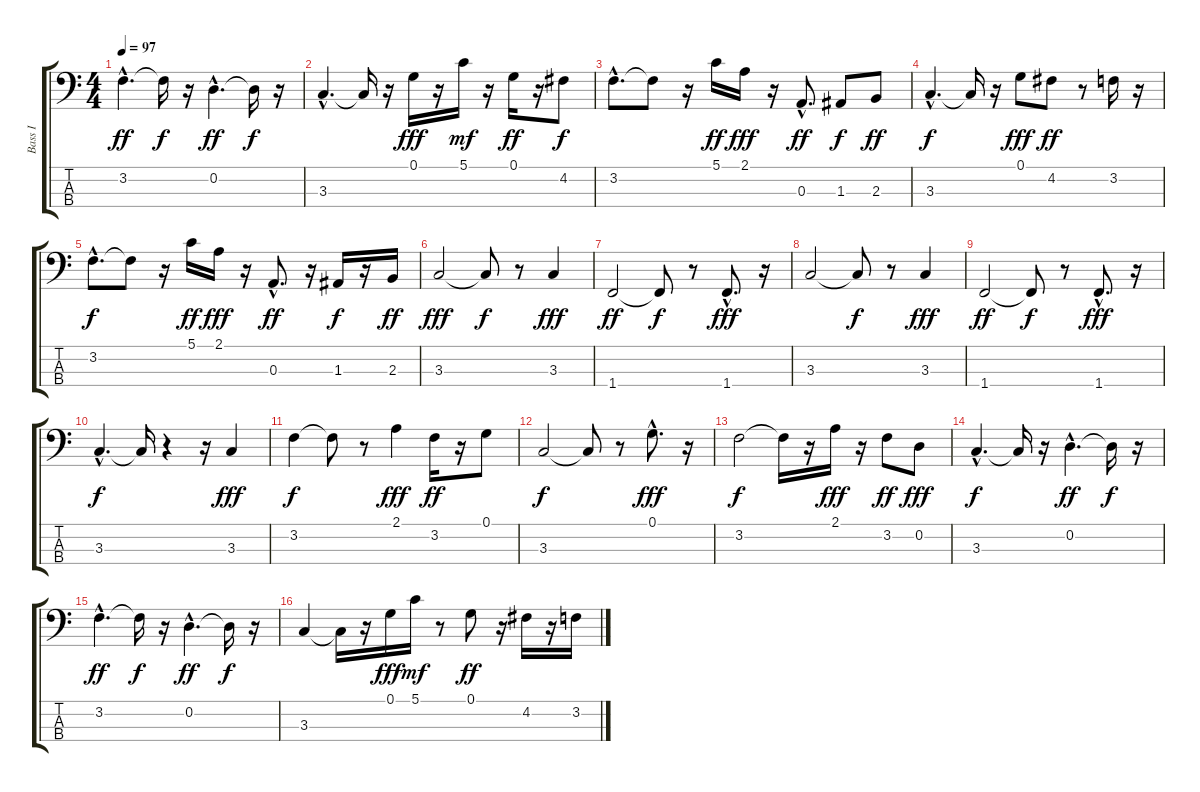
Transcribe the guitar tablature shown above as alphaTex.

\track ("Bass I" "Bass I") {instrument acousticbass}
\staff {score tabs}
\tuning (G2 D2 A1 E1) {hide}
\ts (4 4)
\tempo 97
\clef f4
\ks c
3.2{hac}.4{d dy ff} 3.2{t}.16{dy f} r.16 0.2{hac}.4{d dy ff} 0.2{t}.16{dy f} r.16 |
3.3{hac}.4{d} 3.3{t}.16 r.16 0.1.16{dy fff} r.16 5.1.16{dy mf} r.16 0.1.16{dy ff} r.16 4.2.8{dy f} |
3.2{hac}.8{d} 3.2{t}.8 r.16 5.1.16{dy ff} 2.1.16{dy fff} r.16 0.3{hac}.8{d dy ff} 1.3.8{dy f} 2.3.8{dy ff} |
3.3{hac}.4{d dy f} 3.3{t}.16 r.16 0.1.8{dy fff} 4.2.8{dy ff} r.8 3.2.16 r.16 |
3.2{hac}.8{d dy f} 3.2{t}.8 r.16 5.1.16{dy ff} 2.1.16{dy fff} r.16 0.3{hac}.8{d dy ff} r.16 1.3.16{dy f} r.16 2.3.16{dy ff} |
3.3.2{dy fff} 3.3{t}.8{dy f} r.8 3.3.4{dy fff} |
1.4.2{dy ff} 1.4{t}.8{dy f} r.8 1.4{hac}.8{d dy fff} r.16 |
3.3.2 3.3{t}.8{dy f} r.8 3.3.4{dy fff} |
1.4.2{dy ff} 1.4{t}.8{dy f} r.8 1.4{hac}.8{d dy fff} r.16 |
3.3{hac}.4{d dy f} 3.3{t}.16 r.4 r.16 3.3.4{dy fff} |
3.2.4{dy f} 3.2{t}.8 r.8 2.1.4{dy fff} 3.2.16{dy ff} r.16 0.1.8 |
3.3.2{dy f} 3.3{t}.8 r.8 0.1{hac}.8{d dy fff} r.16 |
3.2.2{dy f} 3.2{t}.16 r.16 2.1.16{dy fff} r.16 3.2.8{dy ff} 0.2.8{dy fff} |
3.3{hac}.4{d dy f} 3.3{t}.16 r.16 0.2{hac}.4{d dy ff} 0.2{t}.16{dy f} r.16 |
3.2{hac}.4{d dy ff} 3.2{t}.16{dy f} r.16 0.2{hac}.4{d dy ff} 0.2{t}.16{dy f} r.16 |
3.3.4 3.3{t}.16 r.16 0.1.16{dy fff} 5.1.16{dy mf} r.8 0.1.8{dy ff} r.16 4.2.16 r.16 3.2.16
